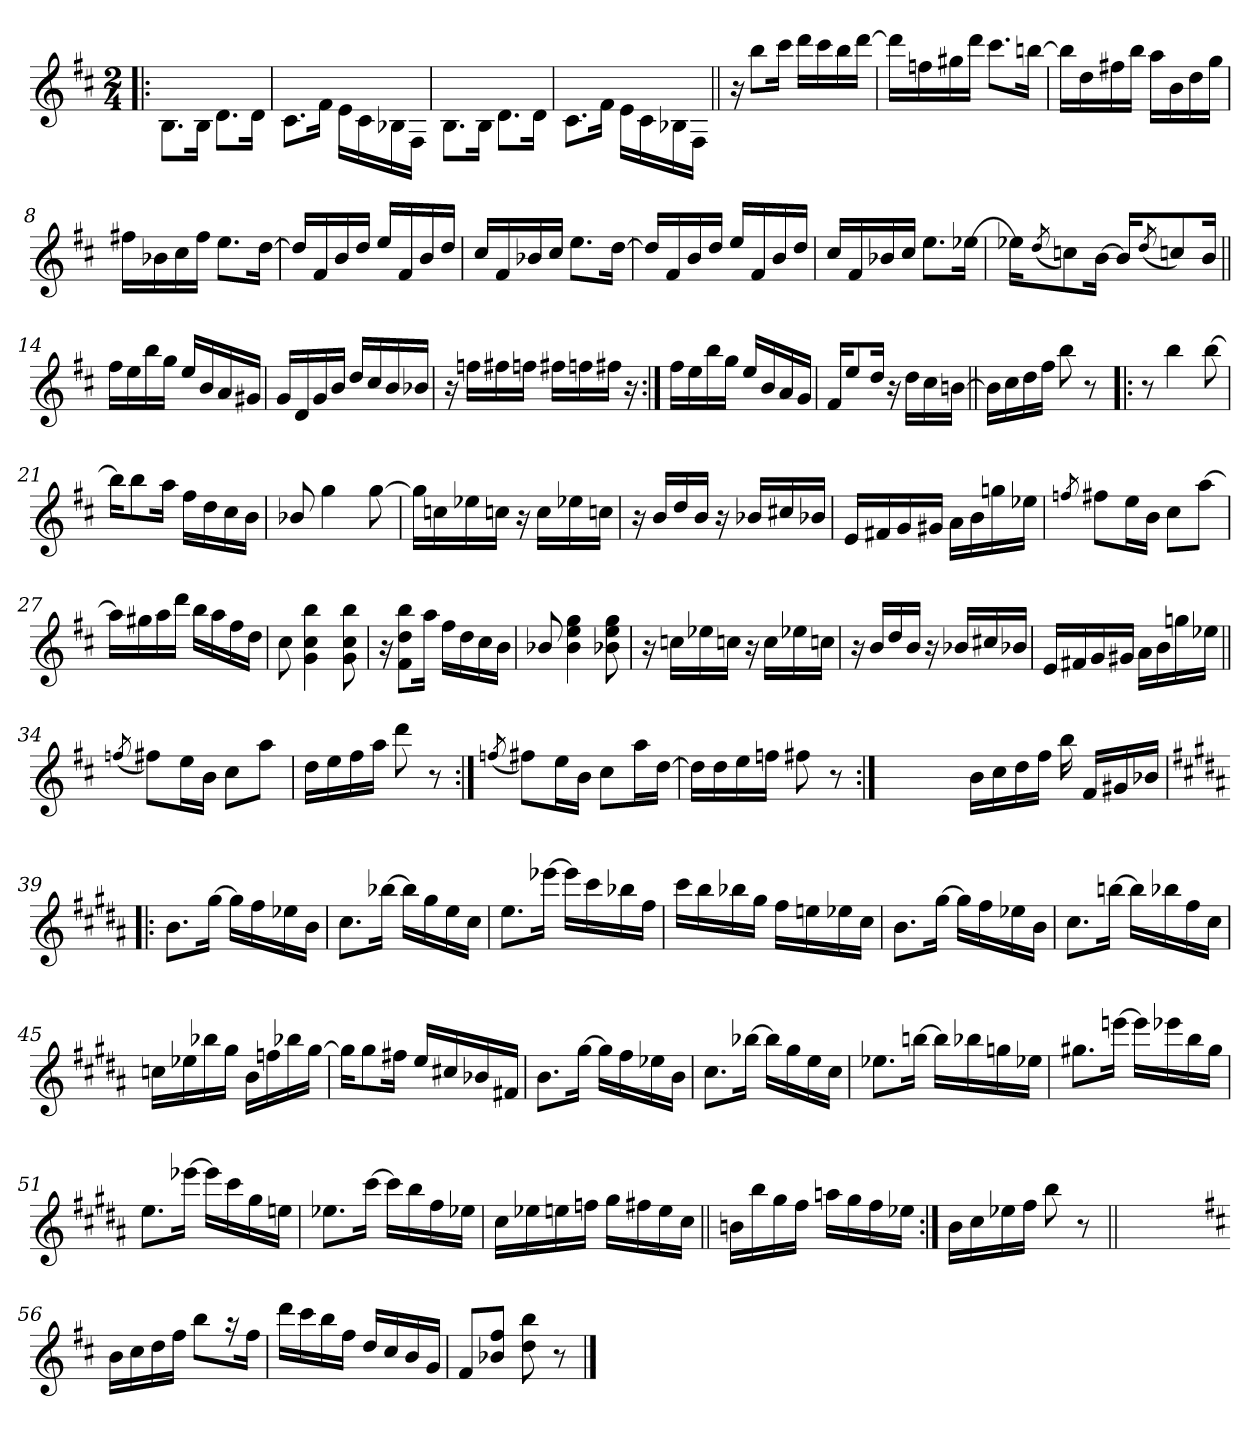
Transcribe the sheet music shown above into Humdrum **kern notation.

**kern
*part1
*staff1
*clefG2
*k[f#c#]
*D:
*M2/4
=1!|:
8.B!\L
16B!\Jk
8.d!\L
16d!\Jk
=2
8.c#!\L
16f#!\Jk
16e!\LL
16c#!\
16B-X!\
16F#!\JJ
=3
8.B!\L
16B!\Jk
8.d!\L
16d!\Jk
=4
8.c#!\L
16f#!\Jk
16e!\LL
16c#!\
16B-X!\
16F#!\JJ
!!LO:LB:g=z
=5||
16r
8bb\L
16ccc#\Jk
16ddd\LL
16ccc#\
16bb\
[16ddd\JJ
=6
16ddd\LL]
16ffn\
16gg#X\
16ddd\JJ
8.ccc#\L
[16bbn\Jk
=7
16bb\LL]
16dd\
16ff#X\
16bb\JJ
16aa\LL
16b\
16dd\
16gg\JJ
=8
16ff#X\LL
16b-X\
16cc#\
16ff#\JJ
8.ee\L
[16dd\Jk
=9
16dd/LL]
16f#/
16b/
16dd/JJ
16ee/LL
16f#/
16b/
16dd/JJ
!!LO:LB:g=z
=10
16cc#/LL
16f#/
16b-X/
16cc#/JJ
8.ee\L
[16dd\Jk
=11
16dd/LL]
16f#/
16b/
16dd/JJ
16ee/LL
16f#/
16b/
16dd/JJ
=12
16cc#/LL
16f#/
16b-X/
16cc#/JJ
8.ee\L
[16ee-X\Jk
=13
16ee-X\KL]
(<8qdd/
8ccn\)
[16b\Jk
16b/KL]
(<8qdd/
8ccn/)
16b/Jk
!!LO:LB:g=z
=14||
16ff#\LL
16ee\
16bb\
16gg\JJ
16ee/LL
16b/
16a/
16g#X/JJ
=15
16g/LL
16d/
16g/
16b/JJ
16dd/LL
16cc#/
16b/
16b-X/JJ
=16
16r
16ffn\LL
16ff#X\
16ffn\JJ
16ff#X\LL
16ffn\
16ff#X\JJ
16r
=17:|!
16ff#\LL
16ee\
16bb\
16gg\JJ
16ee/LL
16b/
16a/
16g/JJ
=18
16f#/KL
8ee/
16dd/Jk
16r
16dd\LL
16cc#\
[16bn\JJ
!!LO:LB:g=z
=19||
16b\LL]
16cc#\
16dd\
16ff#\JJ
8bb\
8r
=20!|:
8r
4bb\
[8bb\
=21
16bb\KL]
8bb\
16aa\Jk
16ff#\LL
16dd\
16cc#\
16b\JJ
=22
8b-X/
4gg\
[8gg\
=23
16gg\LL]
16ccn\
16ee-X\
16ccn\JJ
16r
16cc\LL
16ee-X\
16ccn\JJ
!!LO:LB:g=z
=24
16r
16b/LL
16dd/
16b/JJ
16r
16b-X/LL
16cc#X/
16b-X/JJ
=25
16e/LL
16f#X/
16g/
16g#X/JJ
16a\LL
16b\
16ggn\
16ee-X\JJ
=26
8qffn/
8ff#X\L
16ee\L
16b\JJ
8cc#\L
[8aa\J
=27
16aa\LL]
16gg#X\
16aa\
16ddd\JJ
16bb\LL
16aa\
16ff#\
16dd\JJ
=28
8cc#\
4g\ 4cc#\ 4bb\
8g\ 8cc#\ 8bb\
!!LO:LB:g=z
=29
16r
8f#\ 8dd\ 8bb\L
16aa\Jk
16ff#\LL
16dd\
16cc#\
16b\JJ
=30
8b-X/
4b-\ 4ee\ 4gg\
8b-X\ 8ee\ 8gg\
=31
16r
16ccn\LL
16ee-X\
16ccn\JJ
16r
16cc\LL
16ee-X\
16ccn\JJ
=32
16r
16b/LL
16dd/
16b/JJ
16r
16b-X/LL
16cc#X/
16b-X/JJ
=33
16e/LL
16f#X/
16g/
16g#X/JJ
16a\LL
16b\
16ggn\
16ee-X\JJ
!!LO:LB:g=z
=34||
(<8qffn/
8ff#X\L)
16ee\L
16b\JJ
8cc#\L
8aa\J
=35
16dd\LL
16ee\
16ff#\
16aa\JJ
8ddd\
8r
=36:|!
(<8qffn/
8ff#X\L)
16ee\L
16b\JJ
8cc#\L
16aa\L
[16dd\JJ
=37
16dd\LL]
16dd\
16ee\
16ffn\JJ
8ff#X\
8r
=37X371:|!
2ryy
!!LO:LB:g=z
=38-
16b\LL
16cc#\
16dd\
16ff#\JJ
16bb\
16f#/LL
16g#X/
16b-X/JJ
=39!|:
*k[f#c#g#d#a#]
*B:
8.b\L
[16gg#\Jk
16gg#\LL]
16ff#\
16ee-X\
16b\JJ
=40
8.cc#\L
[16bb-X\Jk
16bb-\LL]
16gg#\
16ee\
16cc#\JJ
=41
8.ee\L
[16eee-X\Jk
16eee-\LL]
16ccc#\
16bb-X\
16ff#\JJ
=42
16ccc#\LL
16bb\
16bb-X\
16gg#\JJ
16ff#\LL
16een\
16ee-X\
16cc#\JJ
!!LO:PB:g=z
=43
8.b\L
[16gg#\Jk
16gg#\LL]
16ff#\
16ee-X\
16b\JJ
=44
8.cc#\L
[16bbn\Jk
16bbn\LL]
16bb-X\
16ff#\
16cc#\JJ
=45
16ccn\LL
16ee-X\
16bb-X\
16gg#\JJ
16b\LL
16ffn\
16bb-X\
[16gg#\JJ
=46
16gg#\KL]
8gg#\
16ff#X\Jk
16ee/LL
16cc#X/
16b-X/
16f#X/JJ
=47
8.b\L
[16gg#\Jk
16gg#\LL]
16ff#\
16ee-X\
16b\JJ
!!LO:LB:g=z
=48
8.cc#\L
[16bb-X\Jk
16bb-\LL]
16gg#\
16ee\
16cc#\JJ
=49
8.ee-X\L
[16bbn\Jk
16bb\LL]
16bb-X\
16ggn\
16ee-X\JJ
=50
8.gg#X\L
[16eeen\Jk
16eee\LL]
16eee-X\
16bb\
16gg#\JJ
=51
8.ee\L
[16eee-X\Jk
16eee-\LL]
16ccc#\
16gg#\
16een\JJ
=52
8.ee-X\L
[16ccc#\Jk
16ccc#\LL]
16bb\
16ff#\
16ee-X\JJ
!!LO:LB:g=z
=53
16cc#\LL
16ee-X\
16een\
16ffn\JJ
16gg#\LL
16ff#X\
16ee\
16cc#\JJ
=54||
16bn\LL
16bb\
16gg#\
16ff#\JJ
16aan\LL
16gg#\
16ff#\
16ee-X\JJ
=55:|!
16b\LL
16cc#\
16ee-X\
16ff#\JJ
8bb\
8r
=55X552||
2ryy
!!LO:LB:g=z
=56-
*k[f#c#]
*D:
16b\LL
16cc#\
16dd\
16ff#\JJ
8bb\L
16r
16ff#\Jk
=57
16ddd\LL
16ccc#\
16bb\
16ff#\JJ
16dd/LL
16cc#/
16b/
16g/JJ
=58
8f#/L
8b-X/ 8ff#/J
8dd\ 8bb\
8r
==
*-
